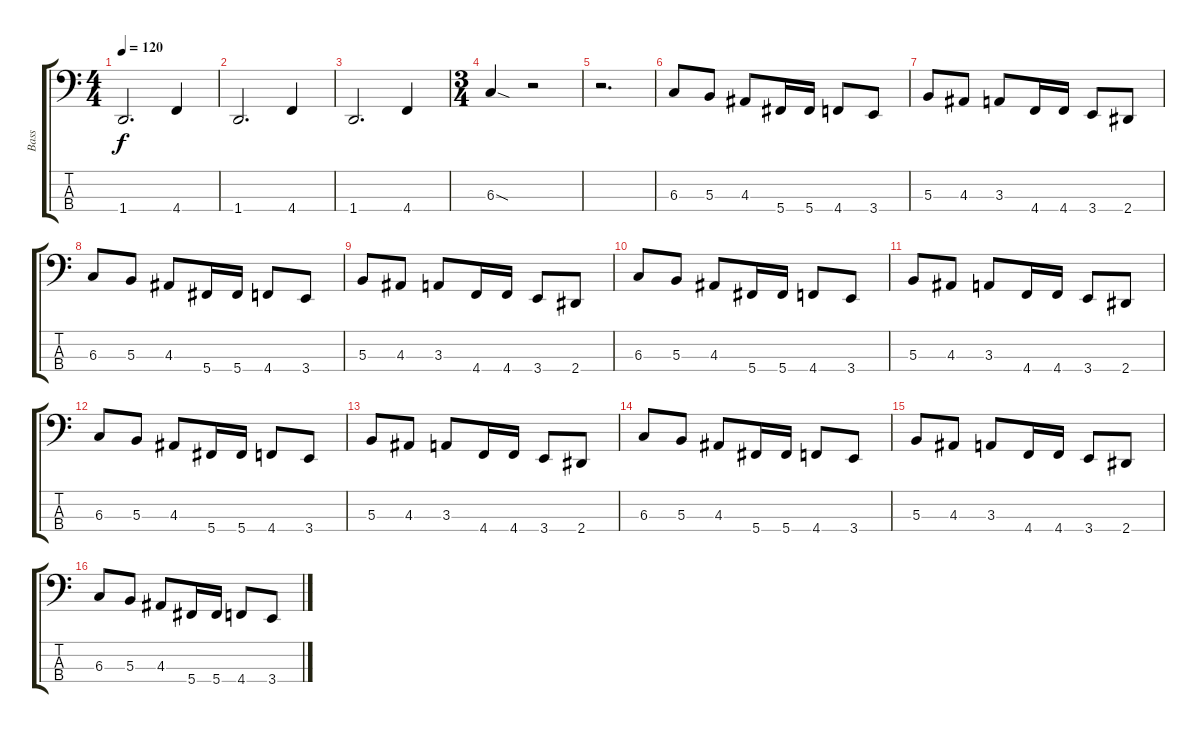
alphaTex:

\track ("Bass" "Bass") {instrument electricbasspick}
\staff {score tabs}
\tuning (E2 B1 Gb1 Db1) {hide}
\ts (4 4)
\tempo 120
\clef f4
\ks c
1.4.2{d dy f} 4.4.4 |
1.4.2{d} 4.4.4 |
1.4.2{d} 4.4.4 |
\ts (3 4)
6.3{sod}.4 r.2 |
r.2{d} |
6.3.8 5.3.8 4.3.8 5.4.16 5.4.16 4.4.8 3.4.8 |
5.3.8 4.3.8 3.3.8 4.4.16 4.4.16 3.4.8 2.4.8 |
6.3.8 5.3.8 4.3.8 5.4.16 5.4.16 4.4.8 3.4.8 |
5.3.8 4.3.8 3.3.8 4.4.16 4.4.16 3.4.8 2.4.8 |
6.3.8 5.3.8 4.3.8 5.4.16 5.4.16 4.4.8 3.4.8 |
5.3.8 4.3.8 3.3.8 4.4.16 4.4.16 3.4.8 2.4.8 |
6.3.8 5.3.8 4.3.8 5.4.16 5.4.16 4.4.8 3.4.8 |
5.3.8 4.3.8 3.3.8 4.4.16 4.4.16 3.4.8 2.4.8 |
6.3.8 5.3.8 4.3.8 5.4.16 5.4.16 4.4.8 3.4.8 |
5.3.8 4.3.8 3.3.8 4.4.16 4.4.16 3.4.8 2.4.8 |
6.3.8 5.3.8 4.3.8 5.4.16 5.4.16 4.4.8 3.4.8
